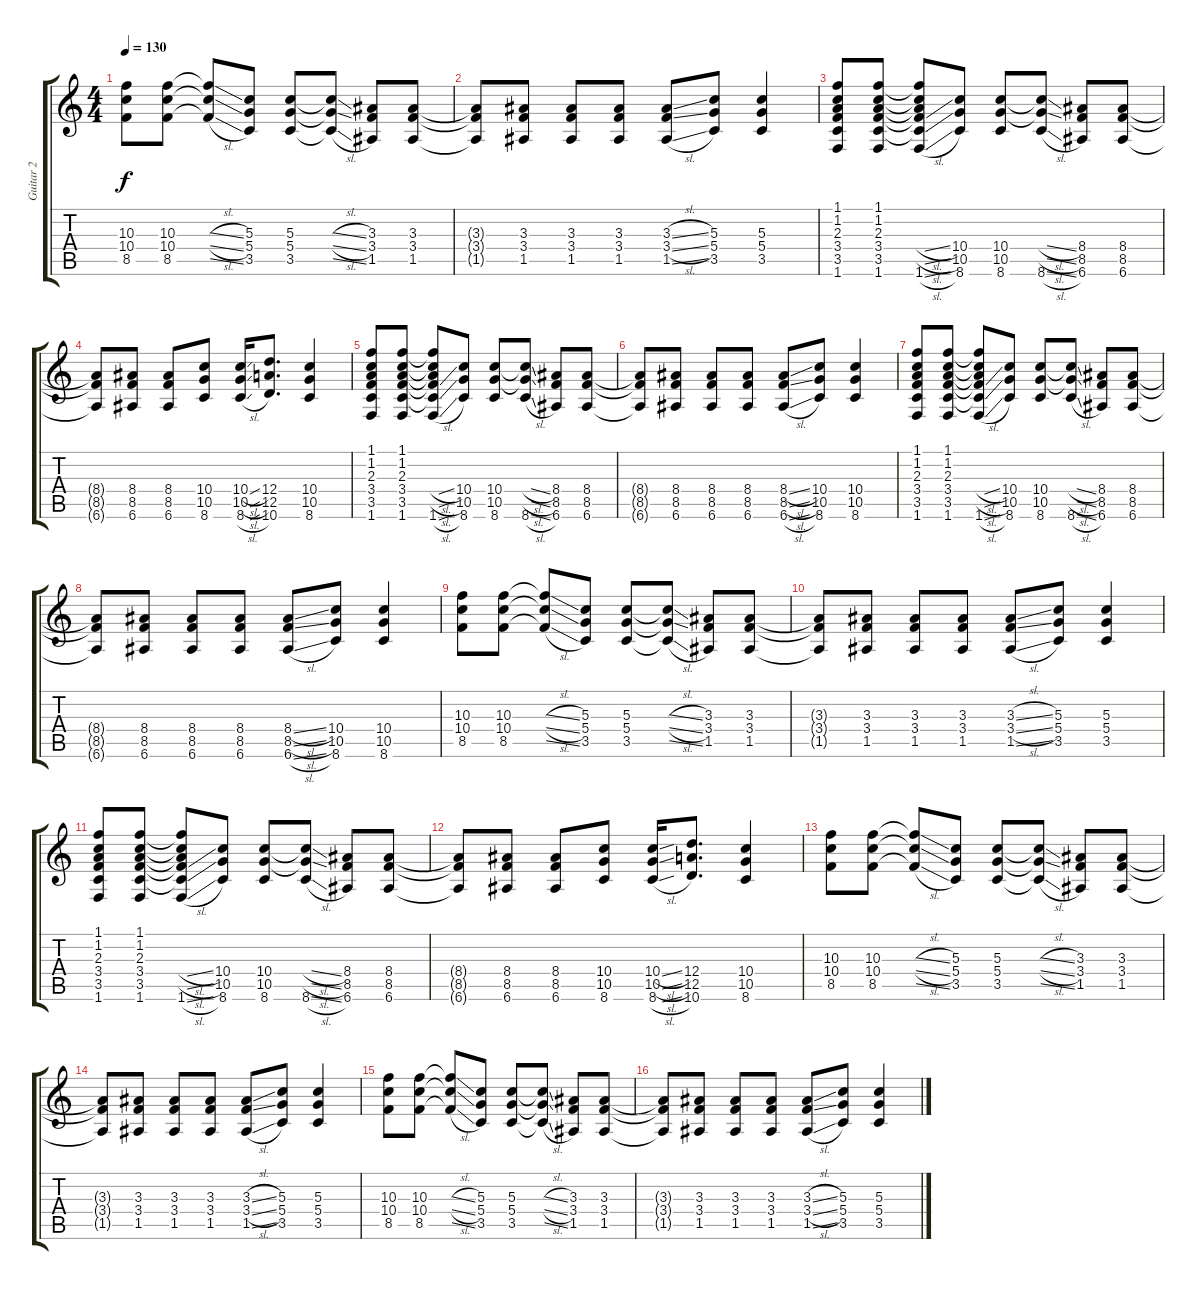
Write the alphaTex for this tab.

\track ("Guitar 2" "Guitar 2") {instrument distortionguitar}
\staff {score tabs}
\tuning (E4 B3 G3 D3 A2 E2) {hide}
\ts (4 4)
\tempo 130
\clef g2
\ks c
(10.3 10.4 8.5).8{dy f} (10.3 10.4 8.5).8 (10.3{sl t} 10.4{sl t} 8.5{sl t}).8 (5.3 5.4 3.5).8 (5.3 5.4 3.5).8 (5.3{sl t} 5.4{sl t} 3.5{sl t}).8 (3.3 3.4 1.5).8 (3.3 3.4 1.5).8 |
(3.3{t} 3.4{t} 1.5{t}).8 (3.3 3.4 1.5).8 (3.3 3.4 1.5).8 (3.3 3.4 1.5).8 (3.3{sl} 3.4{sl} 1.5{sl}).8 (5.3 5.4 3.5).8 (5.3 5.4 3.5).4 |
(1.1 1.2 2.3 3.4 3.5 1.6).8 (1.1 1.2 2.3 3.4 3.5 1.6).8 (1.1{t} 1.2{t} 2.3{t} 3.4{sl t} 3.5{sl t} 1.6{sl}).8 (10.4 10.5 8.6).8 (10.4 10.5 8.6).8 (10.4{sl t} 10.5{sl t} 8.6{sl}).8 (8.4 8.5 6.6).8 (8.4 8.5 6.6).8 |
(8.4{t} 8.5{t} 6.6{t}).8 (8.4 8.5 6.6).8 (8.4 8.5 6.6).8 (10.4 10.5 8.6).8 (10.4{sl} 10.5{sl} 8.6{sl}).16 (12.4 12.5 10.6).8{d} (10.4 10.5 8.6).4 |
(1.1 1.2 2.3 3.4 3.5 1.6).8 (1.1 1.2 2.3 3.4 3.5 1.6).8 (1.1{t} 1.2{t} 2.3{t} 3.4{sl t} 3.5{sl t} 1.6{sl}).8 (10.4 10.5 8.6).8 (10.4 10.5 8.6).8 (10.4{sl t} 10.5{sl t} 8.6{sl}).8 (8.4 8.5 6.6).8 (8.4 8.5 6.6).8 |
(8.4{t} 8.5{t} 6.6{t}).8 (8.4 8.5 6.6).8 (8.4 8.5 6.6).8 (8.4 8.5 6.6).8 (8.4{sl} 8.5{sl} 6.6{sl}).8 (10.4 10.5 8.6).8 (10.4 10.5 8.6).4 |
(1.1 1.2 2.3 3.4 3.5 1.6).8 (1.1 1.2 2.3 3.4 3.5 1.6).8 (1.1{t} 1.2{t} 2.3{t} 3.4{sl t} 3.5{sl t} 1.6{sl}).8 (10.4 10.5 8.6).8 (10.4 10.5 8.6).8 (10.4{sl t} 10.5{sl t} 8.6{sl}).8 (8.4 8.5 6.6).8 (8.4 8.5 6.6).8 |
(8.4{t} 8.5{t} 6.6{t}).8 (8.4 8.5 6.6).8 (8.4 8.5 6.6).8 (8.4 8.5 6.6).8 (8.4{sl} 8.5{sl} 6.6{sl}).8 (10.4 10.5 8.6).8 (10.4 10.5 8.6).4 |
(10.3 10.4 8.5).8 (10.3 10.4 8.5).8 (10.3{sl t} 10.4{sl t} 8.5{sl t}).8 (5.3 5.4 3.5).8 (5.3 5.4 3.5).8 (5.3{sl t} 5.4{sl t} 3.5{sl t}).8 (3.3 3.4 1.5).8 (3.3 3.4 1.5).8 |
(3.3{t} 3.4{t} 1.5{t}).8 (3.3 3.4 1.5).8 (3.3 3.4 1.5).8 (3.3 3.4 1.5).8 (3.3{sl} 3.4{sl} 1.5{sl}).8 (5.3 5.4 3.5).8 (5.3 5.4 3.5).4 |
(1.1 1.2 2.3 3.4 3.5 1.6).8 (1.1 1.2 2.3 3.4 3.5 1.6).8 (1.1{t} 1.2{t} 2.3{t} 3.4{sl t} 3.5{sl t} 1.6{sl}).8 (10.4 10.5 8.6).8 (10.4 10.5 8.6).8 (10.4{sl t} 10.5{sl t} 8.6{sl}).8 (8.4 8.5 6.6).8 (8.4 8.5 6.6).8 |
(8.4{t} 8.5{t} 6.6{t}).8 (8.4 8.5 6.6).8 (8.4 8.5 6.6).8 (10.4 10.5 8.6).8 (10.4{sl} 10.5{sl} 8.6{sl}).16 (12.4 12.5 10.6).8{d} (10.4 10.5 8.6).4 |
(10.3 10.4 8.5).8 (10.3 10.4 8.5).8 (10.3{sl t} 10.4{sl t} 8.5{sl t}).8 (5.3 5.4 3.5).8 (5.3 5.4 3.5).8 (5.3{sl t} 5.4{sl t} 3.5{sl t}).8 (3.3 3.4 1.5).8 (3.3 3.4 1.5).8 |
(3.3{t} 3.4{t} 1.5{t}).8 (3.3 3.4 1.5).8 (3.3 3.4 1.5).8 (3.3 3.4 1.5).8 (3.3{sl} 3.4{sl} 1.5{sl}).8 (5.3 5.4 3.5).8 (5.3 5.4 3.5).4 |
(10.3 10.4 8.5).8 (10.3 10.4 8.5).8 (10.3{sl t} 10.4{sl t} 8.5{sl t}).8 (5.3 5.4 3.5).8 (5.3 5.4 3.5).8 (5.3{sl t} 5.4{sl t} 3.5{sl t}).8 (3.3 3.4 1.5).8 (3.3 3.4 1.5).8 |
(3.3{t} 3.4{t} 1.5{t}).8 (3.3 3.4 1.5).8 (3.3 3.4 1.5).8 (3.3 3.4 1.5).8 (3.3{sl} 3.4{sl} 1.5{sl}).8 (5.3 5.4 3.5).8 (5.3 5.4 3.5).4
